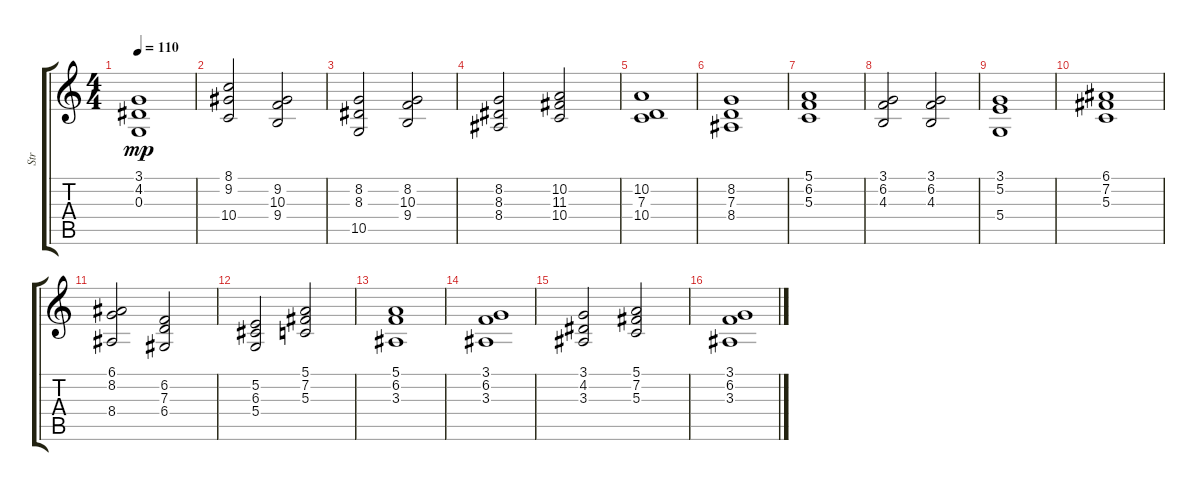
\track ("Str" "Str") {instrument synthstrings1}
\staff {score tabs}
\tuning (E4 B3 G3 D3 A2 E2) {hide}
\ts (4 4)
\tempo 110
\clef g2
\ks c
(3.1 4.2 0.3).1{dy mp} |
(8.1 9.2 10.4).2 (9.2 10.3 9.4).2 |
(8.2 8.3 10.5).2 (8.2 10.3 9.4).2 |
(8.2 8.3 8.4).2 (10.2 11.3 10.4).2 |
(10.2 7.3 10.4).1 |
(8.2 7.3 8.4).1 |
(5.1 6.2 5.3).1 |
(3.1 6.2 4.3).2 (3.1 6.2 4.3).2 |
(3.1 5.2 5.4).1 |
(6.1 7.2 5.3).1 |
(6.1 8.2 8.4).2 (6.2 7.3 6.4).2 |
(5.2 6.3 5.4).2 (5.1 7.2 5.3).2 |
(5.1 6.2 3.3).1 |
(3.1 6.2 3.3).1 |
(3.1 4.2 3.3).2 (5.1 7.2 5.3).2 |
(3.1 6.2 3.3).1
